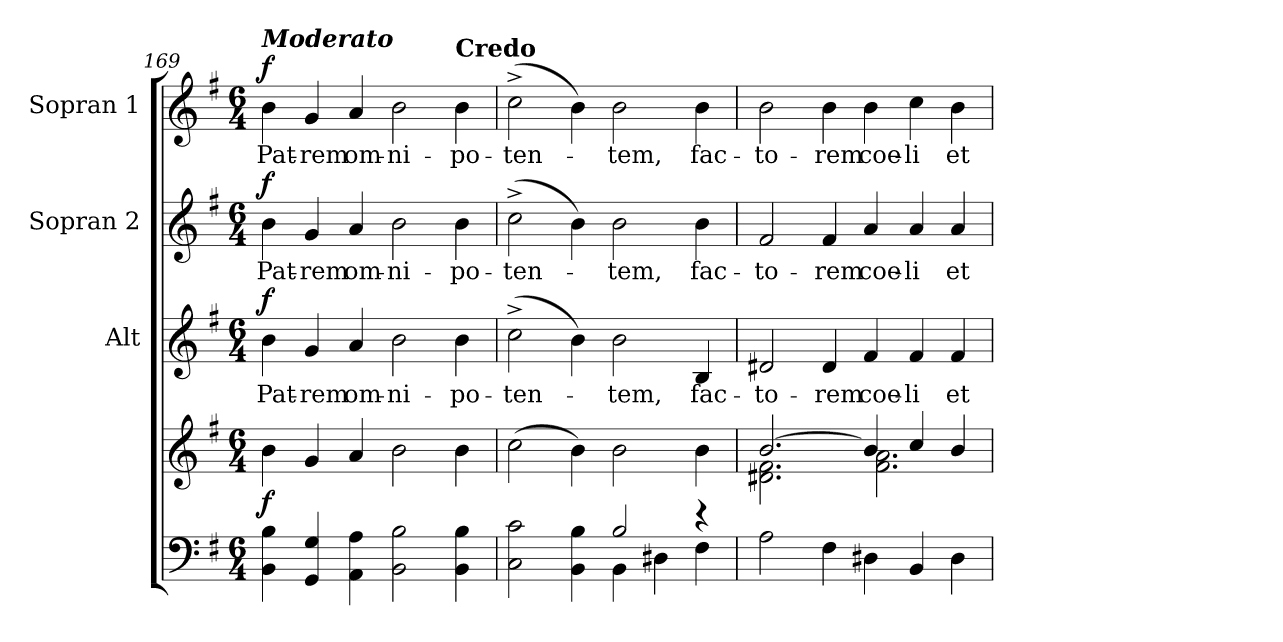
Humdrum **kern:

**kern	**kern	**dynam	**kern	**text	**dynam	**kern	**text	**dynam	**kern	**text	**dynam
*part4	*part4	*part4	*part3	*part3	*part3	*part2	*part2	*part2	*part1	*part1	*part1
*staff5	*staff4	*staff4/5	*staff3	*staff3	*staff3	*staff2	*staff2	*staff2	*staff1	*staff1	*staff1
*	*	*	*I"Alt	*	*	*I"Sopran 2	*	*	*I"Sopran 1	*	*
*	*	*	*I'A.	*	*	*I'S. 2	*	*	*I'S. 1	*	*
!!LO:PB:g=z
*clefF4	*clefG2	*	*clefG2	*	*	*clefG2	*	*	*clefG2	*	*
*k[f#]	*k[f#]	*	*k[f#]	*	*	*k[f#]	*	*	*k[f#]	*	*
*G:	*G:	*	*G:	*	*	*G:	*	*	*G:	*	*
*M6/4	*M6/4	*	*M6/4	*	*	*M6/4	*	*	*M6/4	*	*
=169	=169	=169	=169	=169	=169	=169	=169	=169	=169	=169	=169
!	!	!	!	!	!	!	!	!	!LO:TX:a:Bi:t=Moderato	!	!
!	!	!LO:DY:b	!	!LO:LY:b	!LO:DY:a	!	!LO:LY:b	!LO:DY:a	!	!LO:LY:b	!LO:DY:a
4BB\ 4B\	4b\	f	4b\	Pat-	f	4b\	Pat-	f	4b\	Pat-	f
!	!	!	!	!LO:LY:b	!	!	!LO:LY:b	!	!	!LO:LY:b	!
4GG/ 4G/	4g/	.	4g/	-rem	.	4g/	-rem	.	4g/	-rem	.
!	!	!	!	!LO:LY:b	!	!	!LO:LY:b	!	!	!LO:LY:b	!
4AA\ 4A\	4a/	.	4a/	om-	.	4a/	om-	.	4a/	om-	.
!	!	!	!	!LO:LY:b	!	!	!LO:LY:b	!	!	!LO:LY:b	!
2BB\ 2B\	2b\	.	2b\	-ni-	.	2b\	-ni-	.	2b\	-ni-	.
!	!	!	!	!	!	!	!	!	!LO:TX:a:B:t=Credo	!	!
!	!	!	!	!LO:LY:b	!	!	!LO:LY:b	!	!	!LO:LY:b	!
4BB\ 4B\	4b\	.	4b\	-po-	.	4b\	-po-	.	4b\	-po-	.
=170	=170	=170	=170	=170	=170	=170	=170	=170	=170	=170	=170
*^	*	*	*	*	*	*	*	*	*	*	*
!	!	!	!	!	!LO:LY:b	!	!	!LO:LY:b	!	!	!LO:LY:b	!
2C\ 2c\	2.ryy	(>2cc\	.	(>2cc^>\	-ten-	.	(>2cc^>\	-ten-	.	(>2cc^>\	-ten-	.
4BB\ 4B\	.	4b\)	.	4b\)	.	.	4b\)	.	.	4b\)	.	.
!	!	!	!	!	!LO:LY:b	!	!	!LO:LY:b	!	!	!LO:LY:b	!
2B/	4BB\	2b\	.	2b\	-tem,	.	2b\	-tem,	.	2b\	-tem,	.
.	4D#X\	.	.	.	.	.	.	.	.	.	.	.
!	!	!	!	!	!LO:LY:b	!	!	!LO:LY:b	!	!	!LO:LY:b	!
4rd	4F#\	4b\	.	4B/	fac-	.	4b\	fac-	.	4b\	fac-	.
=171	=171	=171	=171	=171	=171	=171	=171	=171	=171	=171	=171	=171
*	*	*^	*	*	*	*	*	*	*	*	*	*
!	!	!	!	!	!	!LO:LY:b	!	!	!LO:LY:b	!	!	!LO:LY:b	!
*v	*v	*	*	*	*	*	*	*	*	*	*	*	*
2A\	[>2.b/	2.d#X\ 2.f#\	.	2d#X/	-to-	.	2f#/	-to-	.	2b\	-to-	.
!	!	!	!	!	!LO:LY:b	!	!	!LO:LY:b	!	!	!LO:LY:b	!
4F#\	.	.	.	4d#/	-rem	.	4f#/	-rem	.	4b\	-rem	.
!	!	!	!	!	!LO:LY:b	!	!	!LO:LY:b	!	!	!LO:LY:b	!
4D#X\	4b/]	2.f#\ 2.a\	.	4f#/	coe-	.	4a/	coe-	.	4b\	coe-	.
!	!	!	!	!	!LO:LY:b	!	!	!LO:LY:b	!	!	!LO:LY:b	!
4BB/	4cc/	.	.	4f#/	-li	.	4a/	-li	.	4cc\	-li	.
!	!	!	!	!	!LO:LY:b	!	!	!LO:LY:b	!	!	!LO:LY:b	!
4D#\	4b/	.	.	4f#/	et	.	4a/	et	.	4b\	et	.
*	*v	*v	*	*	*	*	*	*	*	*	*	*
=	=	=	=	=	=	=	=	=	=	=	=
*-	*-	*-	*-	*-	*-	*-	*-	*-	*-	*-	*-
